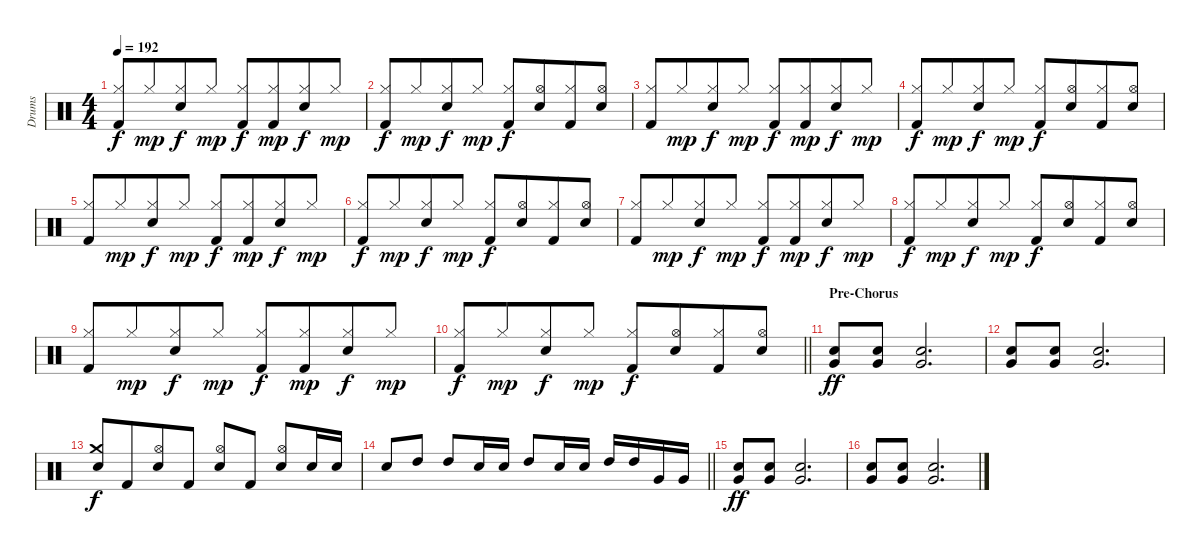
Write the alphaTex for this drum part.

\track ("Drums" "Drums") {instrument percussion}
\staff {score}
\articulation defaults
\ts (4 4)
\tempo 192
\clef neutral
\ks c
("Hi-Hat (closed)" "Kick (hit) 2").8{dy f beam Up} "Hi-Hat (closed)".8{dy mp beam Up beam merge} ("Hi-Hat (closed)" "Electric Snare (hit)").8{dy f beam Up} "Hi-Hat (closed)".8{dy mp beam Up} ("Hi-Hat (closed)" "Kick (hit) 2").8{dy f beam Up} ("Hi-Hat (closed)" "Kick (hit) 2").8{dy mp beam Up beam merge} ("Hi-Hat (closed)" "Electric Snare (hit)").8{dy f beam Up} "Hi-Hat (closed)".8{dy mp beam Up} |
("Hi-Hat (closed)" "Kick (hit) 2").8{dy f beam Up} "Hi-Hat (closed)".8{dy mp beam Up beam merge} ("Hi-Hat (closed)" "Electric Snare (hit)").8{dy f beam Up} "Hi-Hat (closed)".8{dy mp beam Up} ("Hi-Hat (closed)" "Kick (hit) 2").8{dy f beam Up} ("Hi-Hat (open)" "Electric Snare (hit)").8{beam Up beam merge} ("Hi-Hat (closed)" "Kick (hit) 2").8{beam Up} ("Hi-Hat (open)" "Electric Snare (hit)").8{beam Up} |
("Hi-Hat (closed)" "Kick (hit) 2").8{beam Up} "Hi-Hat (closed)".8{dy mp beam Up beam merge} ("Hi-Hat (closed)" "Electric Snare (hit)").8{dy f beam Up} "Hi-Hat (closed)".8{dy mp beam Up} ("Hi-Hat (closed)" "Kick (hit) 2").8{dy f beam Up} ("Hi-Hat (closed)" "Kick (hit) 2").8{dy mp beam Up beam merge} ("Hi-Hat (closed)" "Electric Snare (hit)").8{dy f beam Up} "Hi-Hat (closed)".8{dy mp beam Up} |
("Hi-Hat (closed)" "Kick (hit) 2").8{dy f beam Up} "Hi-Hat (closed)".8{dy mp beam Up beam merge} ("Hi-Hat (closed)" "Electric Snare (hit)").8{dy f beam Up} "Hi-Hat (closed)".8{dy mp beam Up} ("Hi-Hat (closed)" "Kick (hit) 2").8{dy f beam Up} ("Hi-Hat (open)" "Electric Snare (hit)").8{beam Up beam merge} ("Hi-Hat (closed)" "Kick (hit) 2").8{beam Up} ("Hi-Hat (open)" "Electric Snare (hit)").8{beam Up} |
("Hi-Hat (closed)" "Kick (hit) 2").8{beam Up} "Hi-Hat (closed)".8{dy mp beam Up beam merge} ("Hi-Hat (closed)" "Electric Snare (hit)").8{dy f beam Up} "Hi-Hat (closed)".8{dy mp beam Up} ("Hi-Hat (closed)" "Kick (hit) 2").8{dy f beam Up} ("Hi-Hat (closed)" "Kick (hit) 2").8{dy mp beam Up beam merge} ("Hi-Hat (closed)" "Electric Snare (hit)").8{dy f beam Up} "Hi-Hat (closed)".8{dy mp beam Up} |
("Hi-Hat (closed)" "Kick (hit) 2").8{dy f beam Up} "Hi-Hat (closed)".8{dy mp beam Up beam merge} ("Hi-Hat (closed)" "Electric Snare (hit)").8{dy f beam Up} "Hi-Hat (closed)".8{dy mp beam Up} ("Hi-Hat (closed)" "Kick (hit) 2").8{dy f beam Up} ("Hi-Hat (open)" "Electric Snare (hit)").8{beam Up beam merge} ("Hi-Hat (closed)" "Kick (hit) 2").8{beam Up} ("Hi-Hat (open)" "Electric Snare (hit)").8{beam Up} |
("Hi-Hat (closed)" "Kick (hit) 2").8{beam Up} "Hi-Hat (closed)".8{dy mp beam Up beam merge} ("Hi-Hat (closed)" "Electric Snare (hit)").8{dy f beam Up} "Hi-Hat (closed)".8{dy mp beam Up} ("Hi-Hat (closed)" "Kick (hit) 2").8{dy f beam Up} ("Hi-Hat (closed)" "Kick (hit) 2").8{dy mp beam Up beam merge} ("Hi-Hat (closed)" "Electric Snare (hit)").8{dy f beam Up} "Hi-Hat (closed)".8{dy mp beam Up} |
("Hi-Hat (closed)" "Kick (hit) 2").8{dy f beam Up} "Hi-Hat (closed)".8{dy mp beam Up beam merge} ("Hi-Hat (closed)" "Electric Snare (hit)").8{dy f beam Up} "Hi-Hat (closed)".8{dy mp beam Up} ("Hi-Hat (closed)" "Kick (hit) 2").8{dy f beam Up} ("Hi-Hat (open)" "Electric Snare (hit)").8{beam Up beam merge} ("Hi-Hat (closed)" "Kick (hit) 2").8{beam Up} ("Hi-Hat (open)" "Electric Snare (hit)").8{beam Up} |
("Hi-Hat (closed)" "Kick (hit) 2").8{beam Up} "Hi-Hat (closed)".8{dy mp beam Up beam merge} ("Hi-Hat (closed)" "Electric Snare (hit)").8{dy f beam Up} "Hi-Hat (closed)".8{dy mp beam Up} ("Hi-Hat (closed)" "Kick (hit) 2").8{dy f beam Up} ("Hi-Hat (closed)" "Kick (hit) 2").8{dy mp beam Up beam merge} ("Hi-Hat (closed)" "Electric Snare (hit)").8{dy f beam Up} "Hi-Hat (closed)".8{dy mp beam Up} |
\barLineRight lightlight
("Hi-Hat (closed)" "Kick (hit) 2").8{dy f beam Up} "Hi-Hat (closed)".8{dy mp beam Up beam merge} ("Hi-Hat (closed)" "Electric Snare (hit)").8{dy f beam Up} "Hi-Hat (closed)".8{dy mp beam Up} ("Hi-Hat (closed)" "Kick (hit) 2").8{dy f beam Up} ("Hi-Hat (open)" "Electric Snare (hit)").8{beam Up beam merge} ("Hi-Hat (closed)" "Kick (hit) 2").8{beam Up} ("Hi-Hat (open)" "Electric Snare (hit)").8{beam Up} |
\section ("" "Pre-Chorus")
("Electric Snare (hit)" "Very Low Tom (hit)").8{dy ff beam Up} ("Electric Snare (hit)" "Very Low Tom (hit)").8{beam Up} ("Electric Snare (hit)" "Very Low Tom (hit)").2{d beam Up} |
("Electric Snare (hit)" "Very Low Tom (hit)").8{beam Up} ("Electric Snare (hit)" "Very Low Tom (hit)").8{beam Up} ("Electric Snare (hit)" "Very Low Tom (hit)").2{d beam Up} |
("Electric Snare (hit)" "Crash medium (hit)").8{dy f beam Up} "Kick (hit) 2".8{beam Up beam merge} ("Electric Snare (hit)" "Hi-Hat (open)").8{beam Up} "Kick (hit) 2".8{beam Up} ("Electric Snare (hit)" "Hi-Hat (open)").8{beam Up} "Kick (hit) 2".8{beam Up} ("Electric Snare (hit)" "Hi-Hat (open)").8{beam Up} "Electric Snare (hit)".16{beam Up} "Electric Snare (hit)".16{beam Up} |
\barLineRight lightlight "Electric Snare (hit)".8{beam Up} "High Tom (hit)".8{beam Up} "High Tom (hit)".8{beam Up} "Electric Snare (hit)".16{beam Up} "Electric Snare (hit)".16{beam Up} "High Tom (hit)".8{beam Up} "Electric Snare (hit)".16{beam Up} "Electric Snare (hit)".16{beam Up} "High Tom (hit)".16{beam Up} "High Tom (hit)".16{beam Up} "Very Low Tom (hit)".16{beam Up} "Very Low Tom (hit)".16{beam Up}
|
("Electric Snare (hit)" "Very Low Tom (hit)").8{dy ff beam Up} ("Electric Snare (hit)" "Very Low Tom (hit)").8{beam Up} ("Electric Snare (hit)" "Very Low Tom (hit)").2{d beam Up} |
("Electric Snare (hit)" "Very Low Tom (hit)").8{beam Up} ("Electric Snare (hit)" "Very Low Tom (hit)").8{beam Up} ("Electric Snare (hit)" "Very Low Tom (hit)").2{d beam Up}
